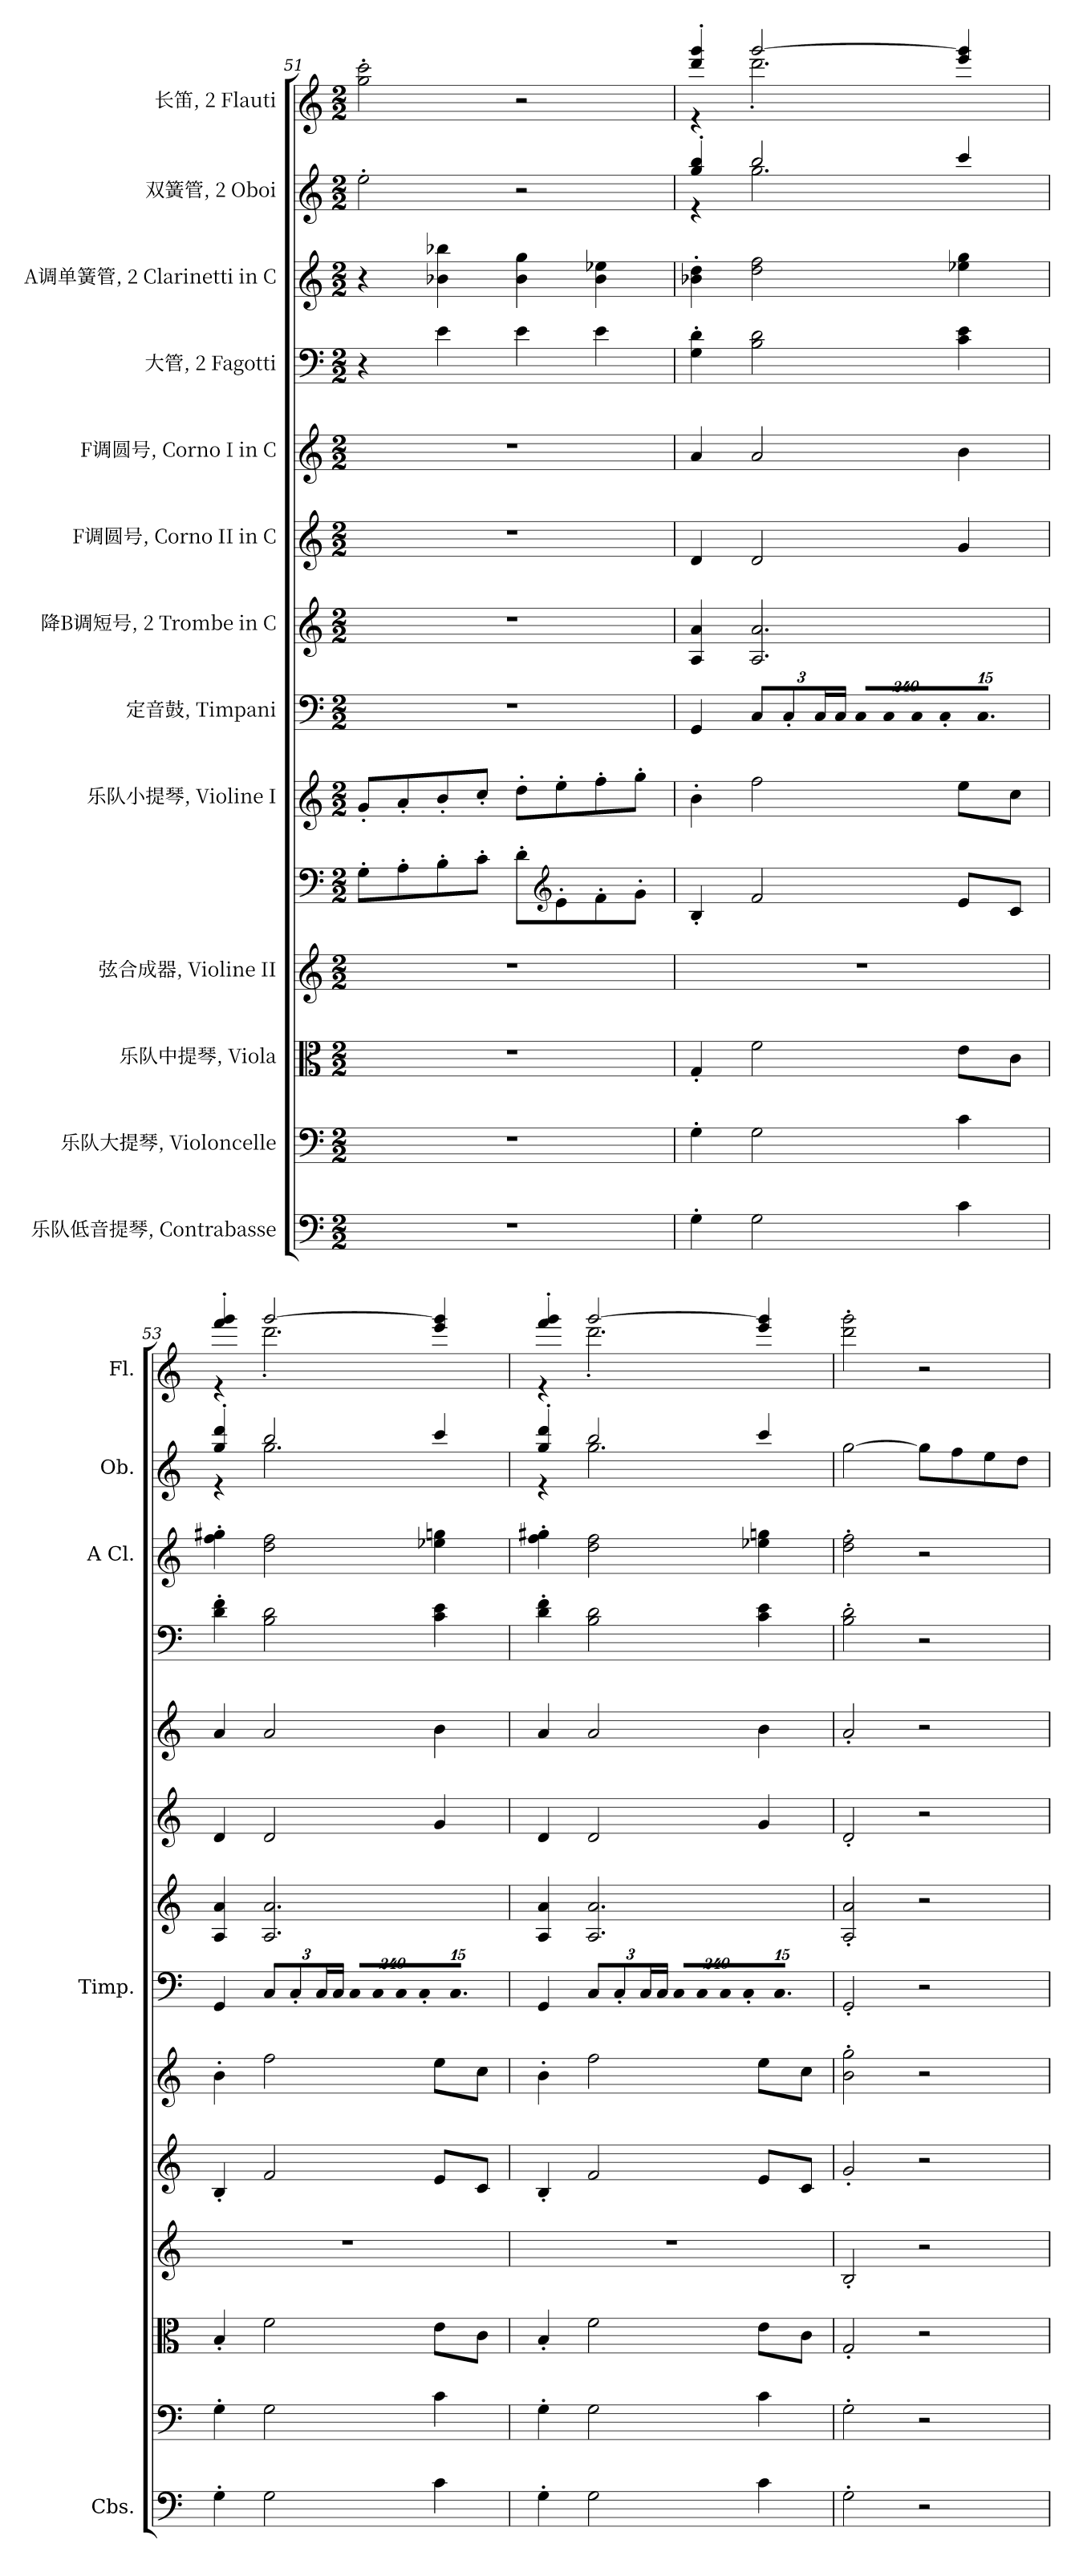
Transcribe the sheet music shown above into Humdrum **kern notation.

**kern	**kern	**kern	**kern	**kern	**kern	**kern	**kern	**kern	**kern	**kern	**kern	**kern	**kern
*part13	*part12	*part11	*part10	*part10	*part9	*part8	*part7	*part6	*part5	*part4	*part3	*part2	*part1
*staff14	*staff13	*staff12	*staff11	*staff10	*staff9	*staff8	*staff7	*staff6	*staff5	*staff4	*staff3	*staff2	*staff1
*I"乐队低音提琴, Contrabasse	*I"乐队大提琴, Violoncelle	*I"乐队中提琴, Viola	*I"弦合成器, Violine II	*	*I"乐队小提琴, Violine I	*I"定音鼓, Timpani	*I"降B调短号, 2 Trombe in C	*I"F调圆号, Corno II in C	*I"F调圆号, Corno I in C	*I"大管, 2 Fagotti	*I"A调单簧管, 2 Clarinetti in C	*I"双簧管, 2 Oboi	*I"长笛, 2 Flauti
*I'Cbs.	*	*	*	*	*	*I'Timp.	*	*	*	*	*I'A Cl.	*I'Ob.	*I'Fl.
!!LO:PB:g=z
*clefF4	*clefF4	*clefC3	*clefG2	*clefF4	*clefG2	*clefF4	*clefG2	*clefG2	*clefG2	*clefF4	*clefG2	*clefG2	*clefG2
*ITrd7c12	*	*	*	*	*	*	*ITrd1c2	*ITrd4c7	*ITrd4c7	*	*ITrd2c3	*	*
*k[]	*k[]	*k[]	*k[]	*k[]	*k[]	*k[]	*k[b-e-]	*k[b-]	*k[b-]	*k[]	*k[f#c#g#]	*k[]	*k[]
*M2/2	*M2/2	*M2/2	*M2/2	*M2/2	*M2/2	*M2/2	*M2/2	*M2/2	*M2/2	*M2/2	*M2/2	*M2/2	*M2/2
*MM245	*MM245	*MM245	*MM245	*MM245	*MM245	*MM245	*MM245	*MM245	*MM245	*MM245	*MM245	*MM245	*MM245
=51	=51	=51	=51	=51	=51	=51	=51	=51	=51	=51	=51	=51	=51
1r	1r	1r	1r	8G'\L	8g'/L	1r	1r	1r	1r	4r	4r	2ee'\	2gg\' 2ccc\'
.	.	.	.	8A'\	8a'/	.	.	.	.	.	.	.	.
.	.	.	.	8B'\	8b'/	.	.	.	.	4e\	4gn\ 4ggn\	.	.
.	.	.	.	8c'\J	8cc'/J	.	.	.	.	.	.	.	.
*	*	*	*	*	*	*	*	*	*	*	*	*	*MM260
.	.	.	.	8d'\L	8dd'\L	.	.	.	.	4e\	4g\ 4ee\	2r	2r
*	*	*	*	*clefG2	*	*	*	*	*	*	*	*	*
.	.	.	.	8e'\	8ee'\	.	.	.	.	.	.	.	.
.	.	.	.	8f'\	8ff'\	.	.	.	.	4e\	4g\ 4ccn\	.	.
.	.	.	.	8g'\J	8gg'\J	.	.	.	.	.	.	.	.
=52	=52	=52	=52	=52	=52	=52	=52	=52	=52	=52	=52	=52	=52
*	*	*	*	*	*	*	*	*	*	*	*	*	*MM245
*	*	*	*	*	*	*	*	*	*	*	*	*^	*^
4GG'\	4G'\	4G'/	1r	4B'/	4b'\	4GG/	4G/ 4g/	4G/	4d/	4G\' 4d\'	4gn\' 4b\'	4gg/' 4bb/'	4r	4ddd/' 4ggg/'	4r
*	*	*	*	*	*	*Xbrackettup	*	*	*	*	*	*	*	*	*
2GG\	2G\	2f\	.	2f/	2ff\	12C/L	2.G/ 2.g/	2G/	2d/	2B\ 2d\	2b\ 2dd\	2bb/	2.gg\	[2ggg/	2.ddd'\
.	.	.	.	.	.	12C'/	.	.	.	.	.	.	.	.	.
.	.	.	.	.	.	24C/L	.	.	.	.	.	.	.	.	.
.	.	.	.	.	.	24C/JJ	.	.	.	.	.	.	.	.	.
!	!	!	!	!	!	!LO:N:vis=16	!	!	!	!	!	!	!	!	!
.	.	.	.	.	.	1920%137C/LL	.	.	.	.	.	.	.	.	.
!	!	!	!	!	!	!LO:N:vis=16	!	!	!	!	!	!	!	!	!
.	.	.	.	.	.	1920%137C/	.	.	.	.	.	.	.	.	.
!	!	!	!	!	!	!LO:N:vis=16	!	!	!	!	!	!	!	!	!
.	.	.	.	.	.	1920%137C/	.	.	.	.	.	.	.	.	.
!	!	!	!	!	!	!LO:N:vis=16	!	!	!	!	!	!	!	!	!
.	.	.	.	.	.	1920%137C'/J	.	.	.	.	.	.	.	.	.
4C\	4c\	8e\L	.	8e/L	8ee\L	.	.	4c/	4e\	4c\ 4e\	4ccn\ 4ee\	4ccc/	.	4eee/ 4ggg/]	.
.	.	.	.	.	.	1920ryy	.	.	.	.	.	.	.	.	.
!	!	!	!	!	!	!LO:N:vis=4.	!	!	!	!	!	!	!	!	!
.	.	.	.	.	.	640%137C/J	.	.	.	.	.	.	.	.	.
.	.	8c\J	.	8c/J	8cc\J	.	.	.	.	.	.	.	.	.	.
=53	=53	=53	=53	=53	=53	=53	=53	=53	=53	=53	=53	=53	=53	=53	=53
*	*	*	*	*	*	*	*	*	*	*	*	*	*	*MM245	*
4GG'\	4G'\	4B'/	1r	4B'/	4b'\	4GG/	4G/ 4g/	4G/	4d/	4d\' 4f\'	4dd\' 4ee#X\'	4gg/' 4ddd/'	4r	4fff/' 4ggg/'	4r
2GG\	2G\	2f\	.	2f/	2ff\	12C/L	2.G/ 2.g/	2G/	2d/	2B\ 2d\	2b\ 2dd\	2bb/	2.gg\	[2ggg/	2.ddd'\
.	.	.	.	.	.	12C'/	.	.	.	.	.	.	.	.	.
.	.	.	.	.	.	24C/L	.	.	.	.	.	.	.	.	.
.	.	.	.	.	.	24C/JJ	.	.	.	.	.	.	.	.	.
!	!	!	!	!	!	!LO:N:vis=16	!	!	!	!	!	!	!	!	!
.	.	.	.	.	.	1920%137C/LL	.	.	.	.	.	.	.	.	.
!	!	!	!	!	!	!LO:N:vis=16	!	!	!	!	!	!	!	!	!
.	.	.	.	.	.	1920%137C/	.	.	.	.	.	.	.	.	.
!	!	!	!	!	!	!LO:N:vis=16	!	!	!	!	!	!	!	!	!
.	.	.	.	.	.	1920%137C/	.	.	.	.	.	.	.	.	.
!	!	!	!	!	!	!LO:N:vis=16	!	!	!	!	!	!	!	!	!
.	.	.	.	.	.	1920%137C'/J	.	.	.	.	.	.	.	.	.
4C\	4c\	8e\L	.	8e/L	8ee\L	.	.	4c/	4e\	4c\ 4e\	4ccn\ 4een\	4ccc/	.	4eee/ 4ggg/]	.
.	.	.	.	.	.	1920ryy	.	.	.	.	.	.	.	.	.
!	!	!	!	!	!	!LO:N:vis=4.	!	!	!	!	!	!	!	!	!
.	.	.	.	.	.	640%137C/J	.	.	.	.	.	.	.	.	.
.	.	8c\J	.	8c/J	8cc\J	.	.	.	.	.	.	.	.	.	.
!!LO:PB:g=z	!!
=54	=54	=54	=54	=54	=54	=54	=54	=54	=54	=54	=54	=54	=54	=54	=54
*	*	*	*	*	*	*	*	*	*	*	*	*	*	*MM245	*
4GG'\	4G'\	4B'/	1r	4B'/	4b'\	4GG/	4G/ 4g/	4G/	4d/	4d\' 4f\'	4dd\' 4ee#X\'	4gg/' 4ddd/'	4r	4fff/' 4ggg/'	4r
2GG\	2G\	2f\	.	2f/	2ff\	12C/L	2.G/ 2.g/	2G/	2d/	2B\ 2d\	2b\ 2dd\	2bb/	2.gg\	[2ggg/	2.ddd'\
.	.	.	.	.	.	12C'/	.	.	.	.	.	.	.	.	.
.	.	.	.	.	.	24C/L	.	.	.	.	.	.	.	.	.
.	.	.	.	.	.	24C/JJ	.	.	.	.	.	.	.	.	.
!	!	!	!	!	!	!LO:N:vis=16	!	!	!	!	!	!	!	!	!
.	.	.	.	.	.	1920%137C/LL	.	.	.	.	.	.	.	.	.
!	!	!	!	!	!	!LO:N:vis=16	!	!	!	!	!	!	!	!	!
.	.	.	.	.	.	1920%137C/	.	.	.	.	.	.	.	.	.
!	!	!	!	!	!	!LO:N:vis=16	!	!	!	!	!	!	!	!	!
.	.	.	.	.	.	1920%137C/	.	.	.	.	.	.	.	.	.
!	!	!	!	!	!	!LO:N:vis=16	!	!	!	!	!	!	!	!	!
.	.	.	.	.	.	1920%137C'/J	.	.	.	.	.	.	.	.	.
4C\	4c\	8e\L	.	8e/L	8ee\L	.	.	4c/	4e\	4c\ 4e\	4ccn\ 4een\	4ccc/	.	4eee/ 4ggg/]	.
.	.	.	.	.	.	1920ryy	.	.	.	.	.	.	.	.	.
!	!	!	!	!	!	!LO:N:vis=4.	!	!	!	!	!	!	!	!	!
.	.	.	.	.	.	640%137C/J	.	.	.	.	.	.	.	.	.
.	.	8c\J	.	8c/J	8cc\J	.	.	.	.	.	.	.	.	.	.
*	*	*	*	*	*	*	*	*	*	*	*	*v	*v	*	*
*	*	*	*	*	*	*	*	*	*	*	*	*	*v	*v
=55	=55	=55	=55	=55	=55	=55	=55	=55	=55	=55	=55	=55	=55
*	*	*	*	*	*	*	*	*	*	*	*	*	*MM245
2GG'\	2G'\	2G'/	2B'/	2g'/	2b\' 2gg\'	2GG'/	2G/' 2g/'	2G'/	2d'/	2B\' 2d\'	2b\' 2dd\'	[2gg\	2ddd\' 2ggg\'
*	*	*	*	*	*	*	*	*	*	*	*	*	*MM251
2r	2r	2r	2r	2r	2r	2r	2r	2r	2r	2r	2r	8gg\L]	2r
.	.	.	.	.	.	.	.	.	.	.	.	8ff\	.
.	.	.	.	.	.	.	.	.	.	.	.	8ee\	.
.	.	.	.	.	.	.	.	.	.	.	.	8dd\J	.
=	=	=	=	=	=	=	=	=	=	=	=	=	=
*-	*-	*-	*-	*-	*-	*-	*-	*-	*-	*-	*-	*-	*-
